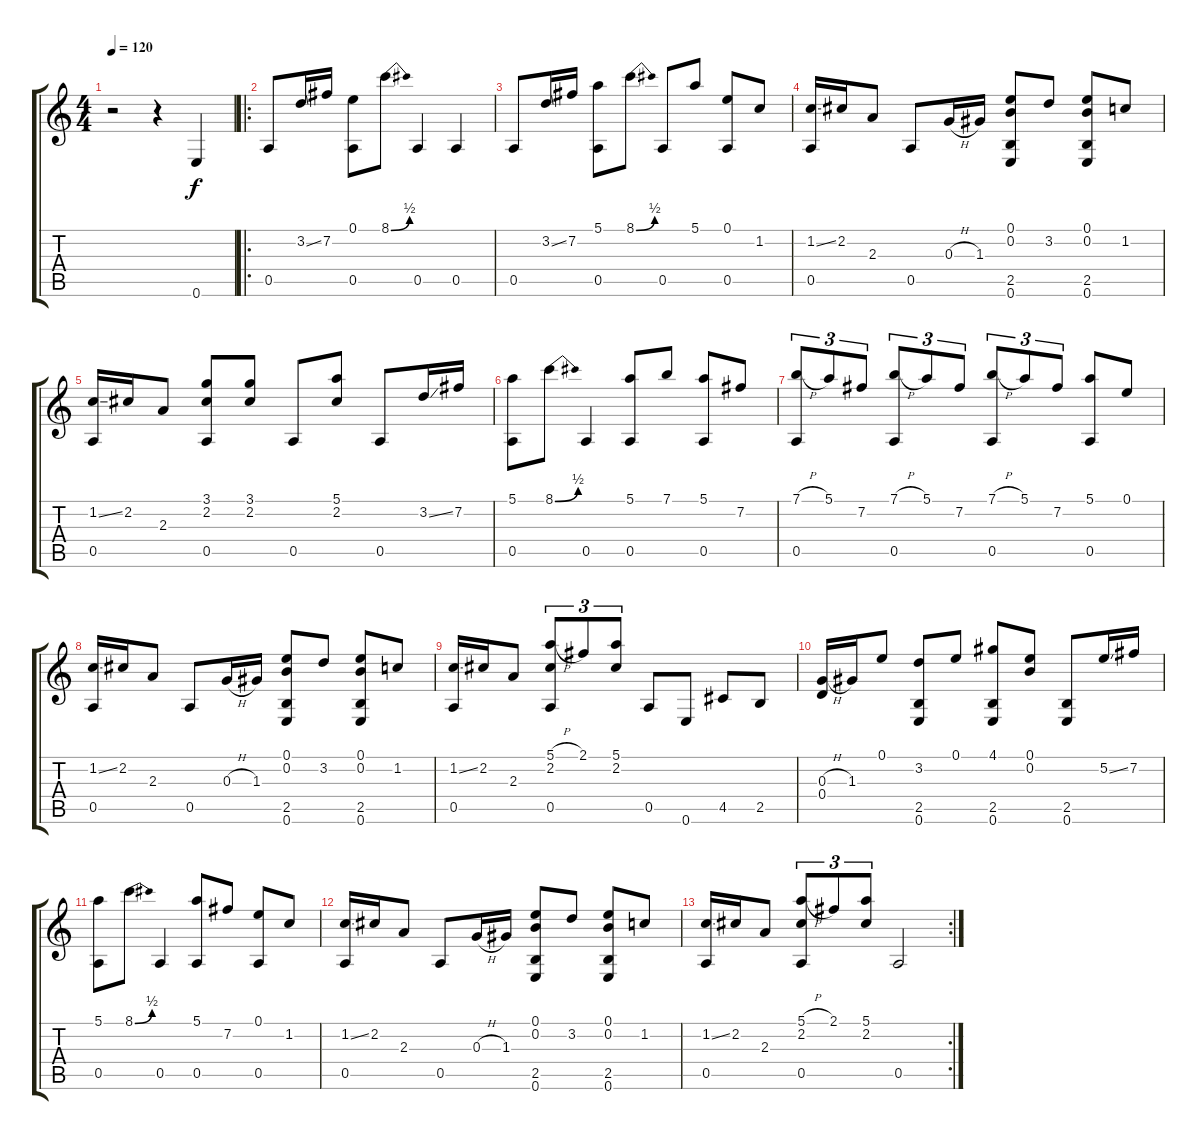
\track "" {instrument acousticguitarnylon}
\staff {score tabs}
\tuning (E4 B3 G3 D3 A2 E2) {hide}
\ts (4 4)
\tempo 120
\clef g2
\ks c
r.2{dy f instrument acousticguitarnylon} r.4 0.6.4 |
\ro
0.5.8 3.2{ss}.16 7.2.16 (0.1 0.5).8 8.1{be (bend 0 0 60 2)}.8 0.5.4 0.5.4 |
0.5.8 3.2{ss}.16 7.2.16 (5.1 0.5).8 8.1{be (bend 0 0 60 2)}.8 0.5.8 5.1.8 (0.1 0.5).8 1.2.8 |
(1.2{ss} 0.5).16 2.2.16 2.3.8 0.5.8 0.3{h}.16 1.3.16 (0.1 0.2 2.5 0.6).8 3.2.8 (0.1 0.2 2.5 0.6).8 1.2.8 |
(1.2{ss} 0.5).16 2.2.16 2.3.8 (3.1 2.2 0.5).8 (3.1 2.2).8 0.5.8 (5.1 2.2).8 0.5.8 3.2{ss}.16 7.2.16 |
(5.1 0.5).8 8.1{be (bend 0 0 60 2)}.8 0.5.4 (5.1 0.5).8 7.1.8 (5.1 0.5).8 7.2.8 |
(7.1{h} 0.5).8{tu (3 2)} 5.1.8{tu (3 2)} 7.2.8{tu (3 2)} (7.1{h} 0.5).8{tu (3 2)} 5.1.8{tu (3 2)} 7.2.8{tu (3 2)} (7.1{h} 0.5).8{tu (3 2)} 5.1.8{tu (3 2)} 7.2.8{tu (3 2)} (5.1 0.5).8 0.1.8 |
(1.2{ss} 0.5).16 2.2.16 2.3.8 0.5.8 0.3{h}.16 1.3.16 (0.1 0.2 2.5 0.6).8 3.2.8 (0.1 0.2 2.5 0.6).8 1.2.8 |
(1.2{ss} 0.5).16 2.2.16 2.3.8 (5.1{h} 2.2 0.5).8{tu (3 2)} 2.1.8{tu (3 2)} (5.1 2.2).8{tu (3 2)} 0.5.8 0.6.8 4.5.8 2.5.8 |
(0.3{h} 0.4).16 1.3.16 0.1.8 (3.2 2.5 0.6).8 0.1.8 (4.1 2.5 0.6).8 (0.1 0.2).8 (2.5 0.6).8 5.2{ss}.16 7.2.16 |
(5.1 0.5).8 8.1{be (bend 0 0 60 2)}.8 0.5.4 (5.1 0.5).8 7.2.8 (0.1 0.5).8 1.2.8 |
(1.2{ss} 0.5).16 2.2.16 2.3.8 0.5.8 0.3{h}.16 1.3.16 (0.1 0.2 2.5 0.6).8 3.2.8 (0.1 0.2 2.5 0.6).8 1.2.8 |
\rc 2
(1.2{ss} 0.5).16 2.2.16 2.3.8 (5.1{h} 2.2 0.5).8{tu (3 2)} 2.1.8{tu (3 2)} (5.1 2.2).8{tu (3 2)} 0.5.2
